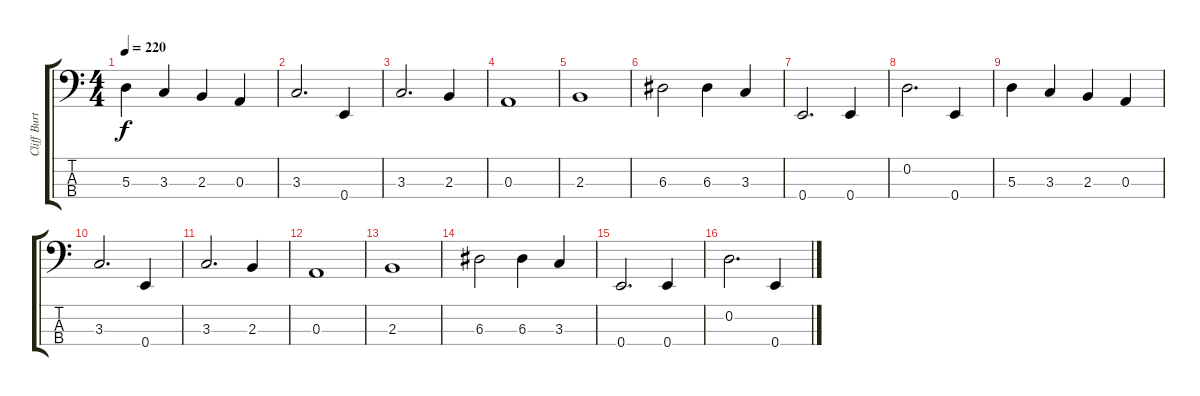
\track ("Cliff Burtom (Bassguitar)" "Cliff Burt") {instrument electricbassfinger}
\staff {score tabs}
\tuning (G2 D2 A1 E1) {hide}
\ts (4 4)
\tempo 220
\clef f4
\ks c
5.3.4{dy f} 3.3.4 2.3.4 0.3.4 |
3.3.2{d} 0.4.4 |
3.3.2{d} 2.3.4 |
0.3.1 |
2.3.1 |
6.3.2 6.3.4 3.3.4 |
0.4.2{d} 0.4.4 |
0.2.2{d} 0.4.4 |
5.3.4 3.3.4 2.3.4 0.3.4 |
3.3.2{d} 0.4.4 |
3.3.2{d} 2.3.4 |
0.3.1 |
2.3.1 |
6.3.2 6.3.4 3.3.4 |
0.4.2{d} 0.4.4 |
0.2.2{d} 0.4.4
